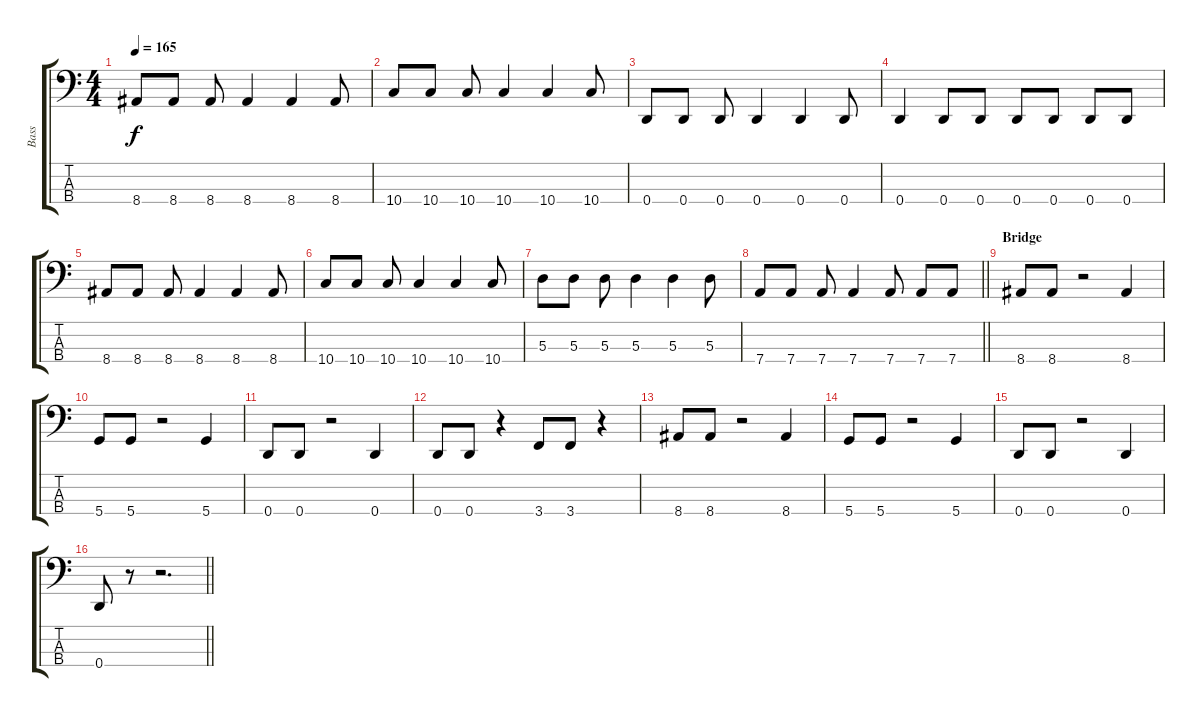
\track ("Bass" "Bass") {instrument electricbasspick}
\staff {score tabs}
\tuning (G2 D2 A1 D1) {hide}
\ts (4 4)
\tempo 165
\clef f4
\ks c
8.4.8{dy f} 8.4.8 8.4.8 8.4.4 8.4.4 8.4.8 |
10.4.8 10.4.8 10.4.8 10.4.4 10.4.4 10.4.8 |
0.4.8 0.4.8 0.4.8 0.4.4 0.4.4 0.4.8 |
0.4.4 0.4.8 0.4.8 0.4.8 0.4.8 0.4.8 0.4.8 |
8.4.8 8.4.8 8.4.8 8.4.4 8.4.4 8.4.8 |
10.4.8 10.4.8 10.4.8 10.4.4 10.4.4 10.4.8 |
5.3.8 5.3.8 5.3.8 5.3.4 5.3.4 5.3.8 |
\barLineRight lightlight
7.4.8 7.4.8 7.4.8 7.4.4 7.4.8 7.4.8 7.4.8 |
\section ("" "Bridge")
8.4.8 8.4.8 r.2 8.4.4 |
5.4.8 5.4.8 r.2 5.4.4 |
0.4.8 0.4.8 r.2 0.4.4 |
0.4.8 0.4.8 r.4 3.4.8 3.4.8 r.4 |
8.4.8 8.4.8 r.2 8.4.4 |
5.4.8 5.4.8 r.2 5.4.4 |
0.4.8 0.4.8 r.2 0.4.4 |
\barLineRight lightlight
0.4.8 r.8 r.2{d}
